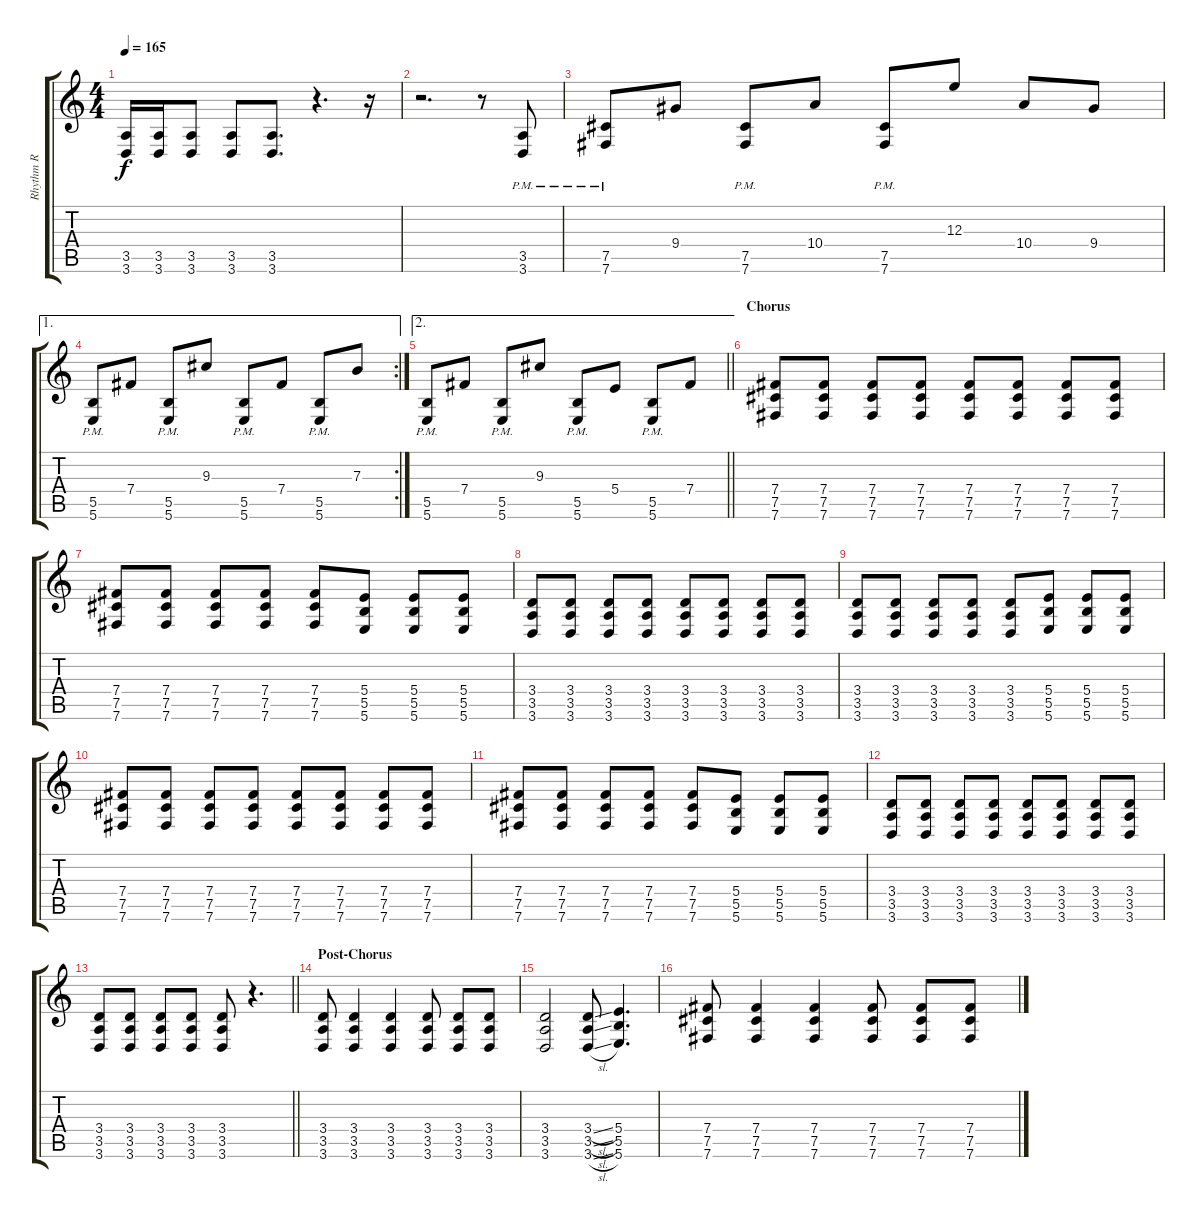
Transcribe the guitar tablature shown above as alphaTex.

\track ("Rhythm R" "Rhythm R") {instrument distortionguitar}
\staff {score tabs}
\tuning (Db4 Ab3 E3 B2 Gb2 B1) {hide}
\ts (4 4)
\tempo 165
\clef g2
\ks c
(3.5 3.6).16{dy f} (3.5 3.6).16 (3.5 3.6).8 (3.5 3.6).8 (3.5 3.6).8{d} r.4{d} r.16 |
r.2{d} r.8 (3.5{pm} 3.6{pm}).8 |
(7.5{pm} 7.6{pm}).8 9.4.8 (7.5{pm} 7.6{pm}).8 10.4.8 (7.5{pm} 7.6{pm}).8 12.3.8 10.4.8 9.4.8 |
\ae 1
\rc 2
(5.5{pm} 5.6{pm}).8 7.4.8 (5.5{pm} 5.6{pm}).8 9.3.8 (5.5{pm} 5.6{pm}).8 7.4.8 (5.5{pm} 5.6{pm}).8 7.3.8 |
\ae 2
\barLineRight lightlight
(5.5{pm} 5.6{pm}).8 7.4.8 (5.5{pm} 5.6{pm}).8 9.3.8 (5.5{pm} 5.6{pm}).8 5.4.8 (5.5{pm} 5.6{pm}).8 7.4.8 |
\section ("" "Chorus")
(7.4 7.5 7.6).8 (7.4 7.5 7.6).8 (7.4 7.5 7.6).8 (7.4 7.5 7.6).8 (7.4 7.5 7.6).8 (7.4 7.5 7.6).8 (7.4 7.5 7.6).8 (7.4 7.5 7.6).8 |
(7.4 7.5 7.6).8 (7.4 7.5 7.6).8 (7.4 7.5 7.6).8 (7.4 7.5 7.6).8 (7.4 7.5 7.6).8 (5.4 5.5 5.6).8 (5.4 5.5 5.6).8 (5.4 5.5 5.6).8 |
(3.4 3.5 3.6).8 (3.4 3.5 3.6).8 (3.4 3.5 3.6).8 (3.4 3.5 3.6).8 (3.4 3.5 3.6).8 (3.4 3.5 3.6).8 (3.4 3.5 3.6).8 (3.4 3.5 3.6).8 |
(3.4 3.5 3.6).8 (3.4 3.5 3.6).8 (3.4 3.5 3.6).8 (3.4 3.5 3.6).8 (3.4 3.5 3.6).8 (5.4 5.5 5.6).8 (5.4 5.5 5.6).8 (5.4 5.5 5.6).8 |
(7.4 7.5 7.6).8 (7.4 7.5 7.6).8 (7.4 7.5 7.6).8 (7.4 7.5 7.6).8 (7.4 7.5 7.6).8 (7.4 7.5 7.6).8 (7.4 7.5 7.6).8 (7.4 7.5 7.6).8 |
(7.4 7.5 7.6).8 (7.4 7.5 7.6).8 (7.4 7.5 7.6).8 (7.4 7.5 7.6).8 (7.4 7.5 7.6).8 (5.4 5.5 5.6).8 (5.4 5.5 5.6).8 (5.4 5.5 5.6).8 |
(3.4 3.5 3.6).8 (3.4 3.5 3.6).8 (3.4 3.5 3.6).8 (3.4 3.5 3.6).8 (3.4 3.5 3.6).8 (3.4 3.5 3.6).8 (3.4 3.5 3.6).8 (3.4 3.5 3.6).8 |
\barLineRight lightlight
(3.4 3.5 3.6).8 (3.4 3.5 3.6).8 (3.4 3.5 3.6).8 (3.4 3.5 3.6).8 (3.4 3.5 3.6).8 r.4{d} |
\section ("" "Post-Chorus")
(3.4 3.5 3.6).8 (3.4 3.5 3.6).4 (3.4 3.5 3.6).4 (3.4 3.5 3.6).8 (3.4 3.5 3.6).8 (3.4 3.5 3.6).8 |
(3.4 3.5 3.6).2 (3.4{sl} 3.5{sl} 3.6{sl}).8 (5.4 5.5 5.6).4{d} |
(7.4 7.5 7.6).8 (7.4 7.5 7.6).4 (7.4 7.5 7.6).4 (7.4 7.5 7.6).8 (7.4 7.5 7.6).8 (7.4 7.5 7.6).8
